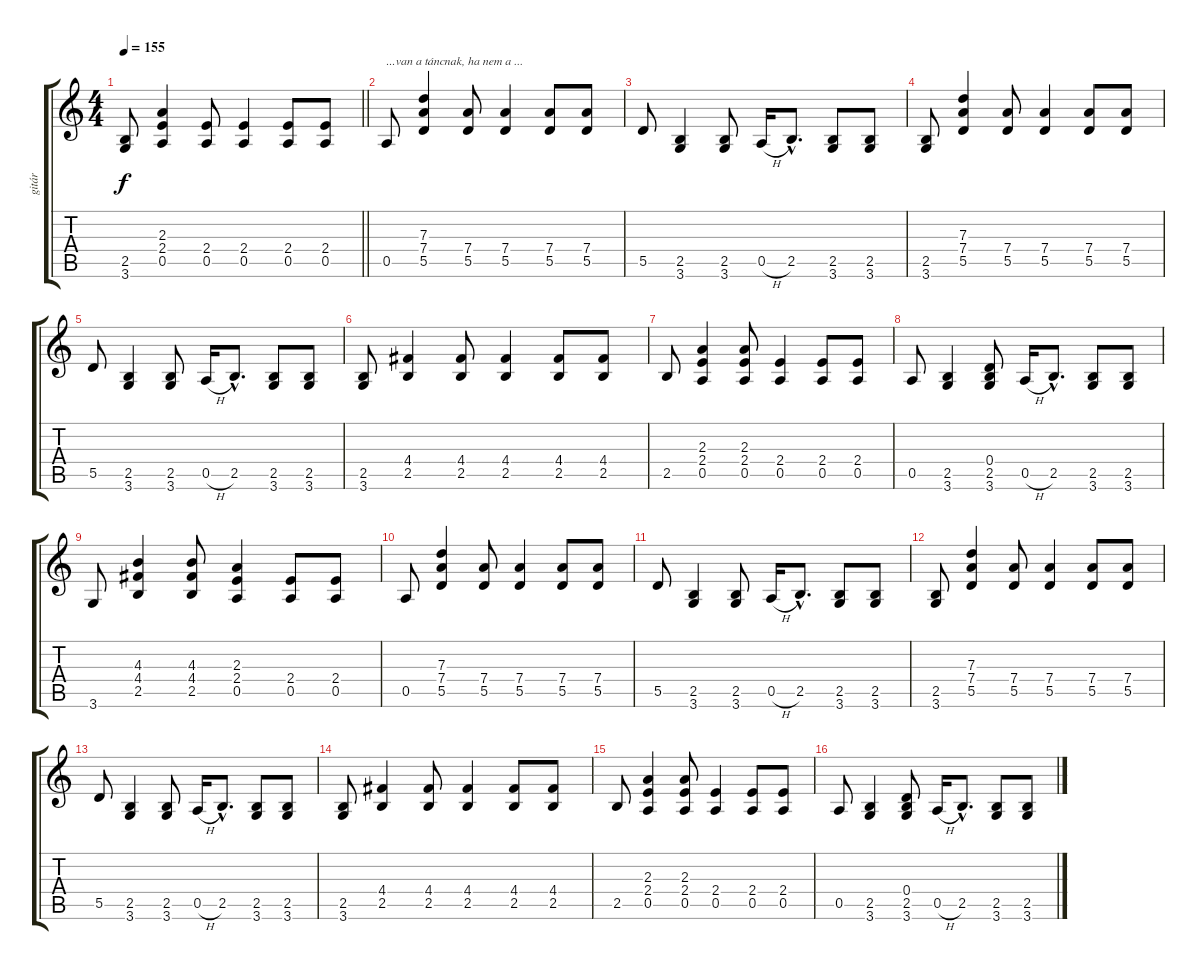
\track ("gitár" "gitár") {instrument acousticguitarsteel}
\staff {score tabs}
\tuning (E4 B3 G3 D3 A2 E2) {hide}
\ts (4 4)
\tempo 155
\clef g2
\barLineRight lightlight
\ks c
(2.5 3.6).8{dy f} (2.3 2.4 0.5).4 (2.4 0.5).8 (2.4 0.5).4 (2.4 0.5).8 (2.4 0.5).8 |
0.5.8{txt "...van a táncnak, ha nem a ..."} (7.3 7.4 5.5).4 (7.4 5.5).8 (7.4 5.5).4 (7.4 5.5).8 (7.4 5.5).8 |
5.5.8 (2.5 3.6).4 (2.5 3.6).8 0.5{h}.16 2.5{hac}.8{d} (2.5 3.6).8 (2.5 3.6).8 |
(2.5 3.6).8 (7.3 7.4 5.5).4 (7.4 5.5).8 (7.4 5.5).4 (7.4 5.5).8 (7.4 5.5).8 |
5.5.8 (2.5 3.6).4 (2.5 3.6).8 0.5{h}.16 2.5{hac}.8{d} (2.5 3.6).8 (2.5 3.6).8 |
(2.5 3.6).8 (4.4 2.5).4 (4.4 2.5).8 (4.4 2.5).4 (4.4 2.5).8 (4.4 2.5).8 |
2.5.8 (2.3 2.4 0.5).4 (2.3 2.4 0.5).8 (2.4 0.5).4 (2.4 0.5).8 (2.4 0.5).8 |
0.5.8 (2.5 3.6).4 (0.4 2.5 3.6).8 0.5{h}.16 2.5{hac}.8{d} (2.5 3.6).8 (2.5 3.6).8 |
3.6.8 (4.3 4.4 2.5).4 (4.3 4.4 2.5).8 (2.3 2.4 0.5).4 (2.4 0.5).8 (2.4 0.5).8 |
0.5.8 (7.3 7.4 5.5).4 (7.4 5.5).8 (7.4 5.5).4 (7.4 5.5).8 (7.4 5.5).8 |
5.5.8 (2.5 3.6).4 (2.5 3.6).8 0.5{h}.16 2.5{hac}.8{d} (2.5 3.6).8 (2.5 3.6).8 |
(2.5 3.6).8 (7.3 7.4 5.5).4 (7.4 5.5).8 (7.4 5.5).4 (7.4 5.5).8 (7.4 5.5).8 |
5.5.8 (2.5 3.6).4 (2.5 3.6).8 0.5{h}.16 2.5{hac}.8{d} (2.5 3.6).8 (2.5 3.6).8 |
(2.5 3.6).8 (4.4 2.5).4 (4.4 2.5).8 (4.4 2.5).4 (4.4 2.5).8 (4.4 2.5).8 |
2.5.8 (2.3 2.4 0.5).4 (2.3 2.4 0.5).8 (2.4 0.5).4 (2.4 0.5).8 (2.4 0.5).8 |
0.5.8 (2.5 3.6).4 (0.4 2.5 3.6).8 0.5{h}.16 2.5{hac}.8{d} (2.5 3.6).8 (2.5 3.6).8
